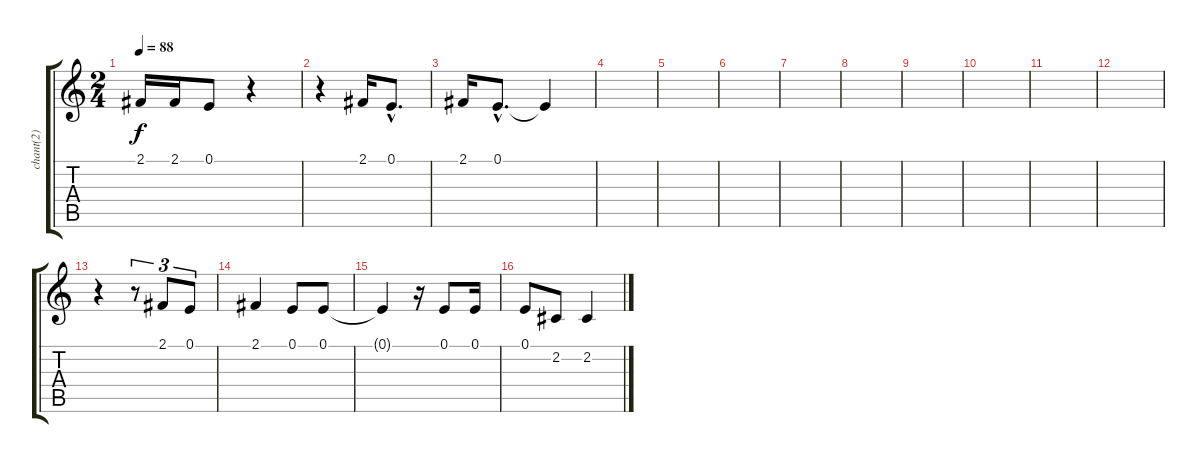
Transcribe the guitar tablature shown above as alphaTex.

\track ("chant(2)" "chant(2)") {instrument electricgrandpiano}
\staff {score tabs}
\tuning (E4 B3 G3 D3 A2 E2) {hide}
\ts (2 4)
\tempo 88
\clef g2
\ks c
2.1.16{dy f} 2.1.16 0.1.8 r.4 |
r.4 2.1.16 0.1{hac}.8{d} |
2.1.16 0.1{hac}.8{d} 0.1{t}.4 |
|
|
|
|
|
|
|
|
|
r.4 r.8{tu (3 2)} 2.1.8{tu (3 2)} 0.1.8{tu (3 2)} |
2.1.4 0.1.8 0.1.8 |
0.1{t}.4 r.16 0.1.8 0.1.16 |
0.1.8 2.2.8 2.2.4
